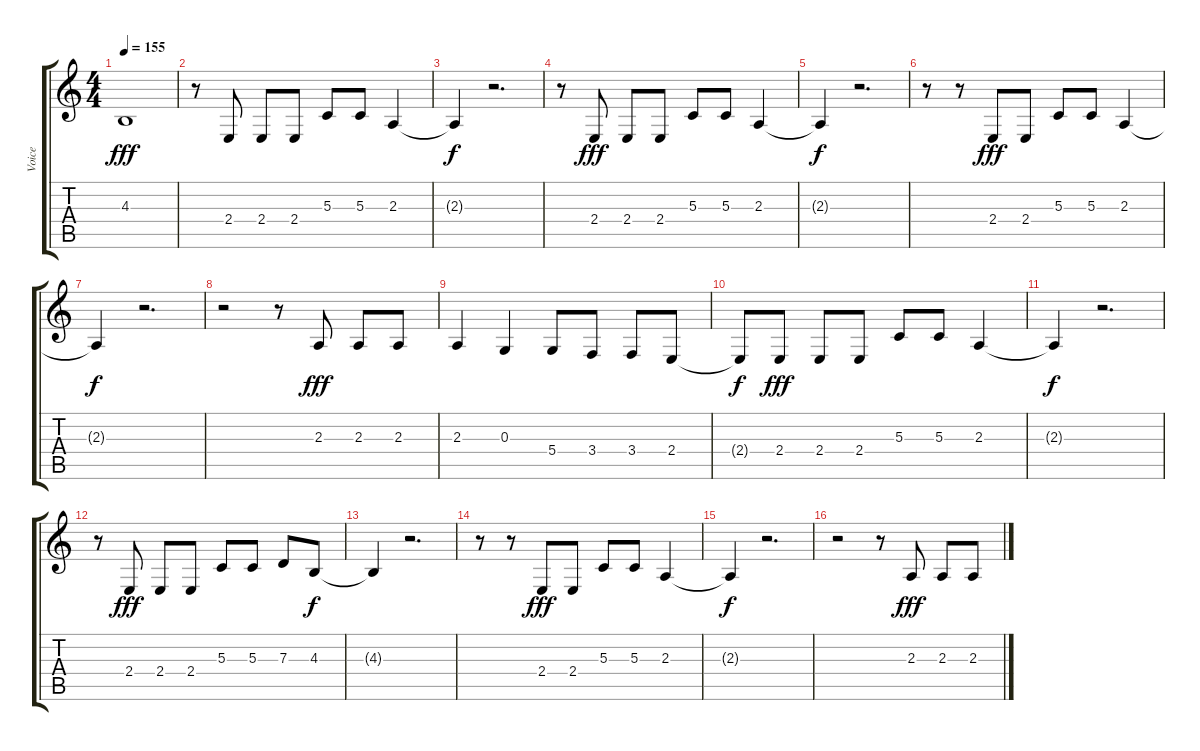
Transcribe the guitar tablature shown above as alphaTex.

\track ("Voice" "Voice") {instrument cello}
\staff {score tabs}
\tuning (E4 B3 G3 D3 A2 E2) {hide}
\ts (4 4)
\tempo 155
\clef g2
\ks c
4.3.1{dy fff} |
r.8 2.4.8 2.4.8 2.4.8 5.3.8 5.3.8 2.3.4 |
2.3{t}.4{dy f} r.2{d} |
r.8 2.4.8{dy fff} 2.4.8 2.4.8 5.3.8 5.3.8 2.3.4 |
2.3{t}.4{dy f} r.2{d} |
r.8 r.8 2.4.8{dy fff} 2.4.8 5.3.8 5.3.8 2.3.4 |
2.3{t}.4{dy f} r.2{d} |
r.2 r.8 2.3.8{dy fff} 2.3.8 2.3.8 |
2.3.4 0.3.4 5.4.8 3.4.8 3.4.8 2.4.8 |
2.4{t}.8{dy f} 2.4.8{dy fff} 2.4.8 2.4.8 5.3.8 5.3.8 2.3.4 |
2.3{t}.4{dy f} r.2{d} |
r.8 2.4.8{dy fff} 2.4.8 2.4.8 5.3.8 5.3.8 7.3.8 4.3.8{dy f} |
4.3{t}.4 r.2{d} |
r.8 r.8 2.4.8{dy fff} 2.4.8 5.3.8 5.3.8 2.3.4 |
2.3{t}.4{dy f} r.2{d} |
r.2 r.8 2.3.8{dy fff} 2.3.8 2.3.8
